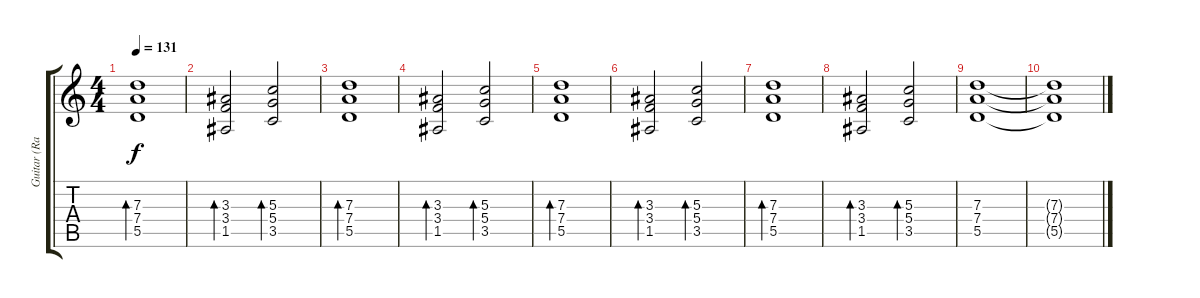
\track ("Guitar (Raldo Useless)" "Guitar (Ra") {instrument electricguitarclean}
\staff {score tabs}
\tuning (E4 B3 G3 D3 A2 E2) {hide}
\ts (4 4)
\tempo 131
\clef g2
\ks c
(7.3 7.4 5.5).1{bd 60 dy f} |
(3.3 3.4 1.5).2{bd 60} (5.3 5.4 3.5).2{bd 60} |
(7.3 7.4 5.5).1{bd 60} |
(3.3 3.4 1.5).2{bd 60} (5.3 5.4 3.5).2{bd 60} |
(7.3 7.4 5.5).1{bd 60} |
(3.3 3.4 1.5).2{bd 60} (5.3 5.4 3.5).2{bd 60} |
(7.3 7.4 5.5).1{bd 60} |
(3.3 3.4 1.5).2{bd 60} (5.3 5.4 3.5).2{bd 60} |
(7.3 7.4 5.5).1 |
(7.3{t} 7.4{t} 5.5{t}).1
